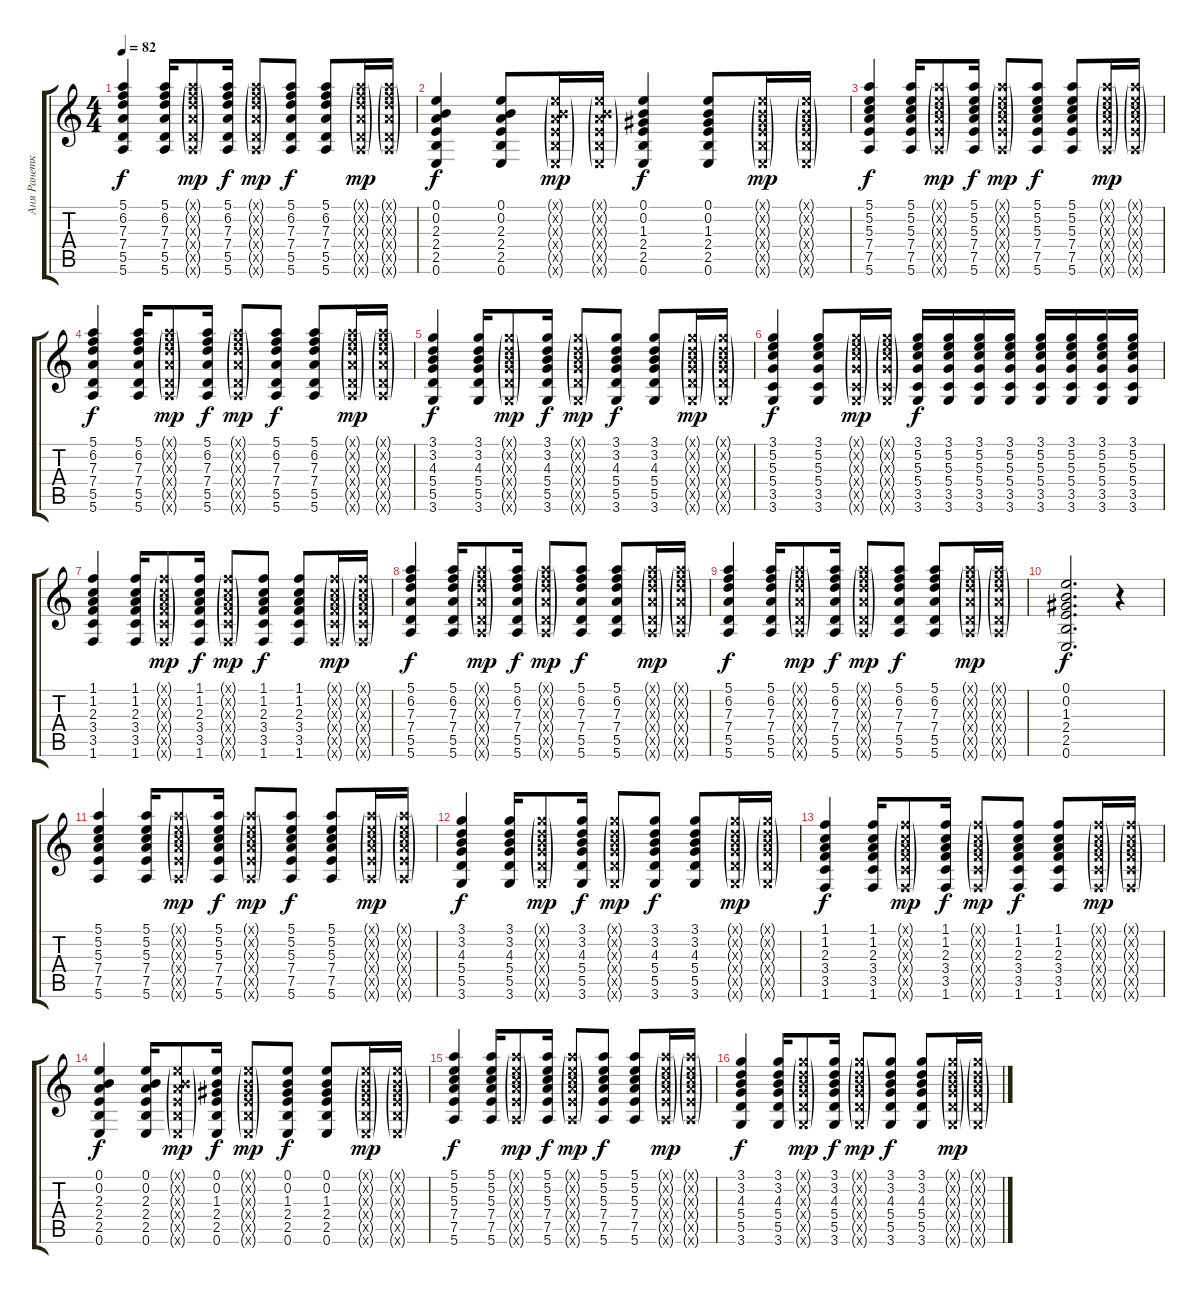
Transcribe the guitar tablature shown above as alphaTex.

\track ("Аня Ранетка" "Аня Ранетк") {instrument electricguitarclean}
\staff {score tabs}
\tuning (E4 B3 G3 D3 A2 E2) {hide}
\ts (4 4)
\tempo 82
\clef g2
\ks c
(5.1 6.2 7.3 7.4 5.5 5.6).4{dy f} (5.1 6.2 7.3 7.4 5.5 5.6).16 (5.1{g x} 6.2{g x} 7.3{g x} 7.4{g x} 5.5{g x} 5.6{g x}).8{dy mp} (5.1 6.2 7.3 7.4 5.5 5.6).16{dy f} (5.1{g x} 6.2{g x} 7.3{g x} 7.4{g x} 5.5{g x} 5.6{g x}).8{dy mp} (5.1 6.2 7.3 7.4 5.5 5.6).8{dy f} (5.1 6.2 7.3 7.4 5.5 5.6).8 (5.1{g x} 6.2{g x} 7.3{g x} 7.4{g x} 5.5{g x} 5.6{g x}).16{dy mp} (5.1{g x} 6.2{g x} 7.3{g x} 7.4{g x} 5.5{g x} 5.6{g x}).16 |
(0.1 0.2 2.3 2.4 2.5 0.6).4{dy f} (0.1 0.2 2.3 2.4 2.5 0.6).8 (0.1{g x} 0.2{g x} 2.3{g x} 2.4{g x} 2.5{g x} 0.6{g x}).16{dy mp} (0.1{g x} 0.2{g x} 2.3{g x} 2.4{g x} 2.5{g x} 0.6{g x}).16 (0.1 0.2 1.3 2.4 2.5 0.6).4{dy f} (0.1 0.2 1.3 2.4 2.5 0.6).8 (0.1{g x} 0.2{g x} 1.3{g x} 2.4{g x} 2.5{g x} 0.6{g x}).16{dy mp} (0.1{g x} 0.2{g x} 1.3{g x} 2.4{g x} 2.5{g x} 0.6{g x}).16 |
(5.1 5.2 5.3 7.4 7.5 5.6).4{dy f} (5.1 5.2 5.3 7.4 7.5 5.6).16 (5.1{g x} 5.2{g x} 5.3{g x} 7.4{g x} 7.5{g x} 5.6{g x}).8{dy mp} (5.1 5.2 5.3 7.4 7.5 5.6).16{dy f} (5.1{g x} 5.2{g x} 5.3{g x} 7.4{g x} 7.5{g x} 5.6{g x}).8{dy mp} (5.1 5.2 5.3 7.4 7.5 5.6).8{dy f} (5.1 5.2 5.3 7.4 7.5 5.6).8 (5.1{g x} 5.2{g x} 5.3{g x} 7.4{g x} 7.5{g x} 5.6{g x}).16{dy mp} (5.1{g x} 5.2{g x} 5.3{g x} 7.4{g x} 7.5{g x} 5.6{g x}).16 |
(5.1 6.2 7.3 7.4 5.5 5.6).4{dy f} (5.1 6.2 7.3 7.4 5.5 5.6).16 (5.1{g x} 6.2{g x} 7.3{g x} 7.4{g x} 5.5{g x} 5.6{g x}).8{dy mp} (5.1 6.2 7.3 7.4 5.5 5.6).16{dy f} (5.1{g x} 6.2{g x} 7.3{g x} 7.4{g x} 5.5{g x} 5.6{g x}).8{dy mp} (5.1 6.2 7.3 7.4 5.5 5.6).8{dy f} (5.1 6.2 7.3 7.4 5.5 5.6).8 (5.1{g x} 6.2{g x} 7.3{g x} 7.4{g x} 5.5{g x} 5.6{g x}).16{dy mp} (5.1{g x} 6.2{g x} 7.3{g x} 7.4{g x} 5.5{g x} 5.6{g x}).16 |
(3.1 3.2 4.3 5.4 5.5 3.6).4{dy f} (3.1 3.2 4.3 5.4 5.5 3.6).16 (3.1{g x} 3.2{g x} 4.3{g x} 5.4{g x} 5.5{g x} 3.6{g x}).8{dy mp} (3.1 3.2 4.3 5.4 5.5 3.6).16{dy f} (3.1{g x} 3.2{g x} 4.3{g x} 5.4{g x} 5.5{g x} 3.6{g x}).8{dy mp} (3.1 3.2 4.3 5.4 5.5 3.6).8{dy f} (3.1 3.2 4.3 5.4 5.5 3.6).8 (3.1{g x} 3.2{g x} 4.3{g x} 5.4{g x} 5.5{g x} 3.6{g x}).16{dy mp} (3.1{g x} 3.2{g x} 4.3{g x} 5.4{g x} 5.5{g x} 3.6{g x}).16 |
(3.1 5.2 5.3 5.4 3.5 3.6).4{dy f} (3.1 5.2 5.3 5.4 3.5 3.6).8 (3.1{g x} 5.2{g x} 5.3{g x} 5.4{g x} 3.5{g x} 3.6{g x}).16{dy mp} (3.1{g x} 5.2{g x} 5.3{g x} 5.4{g x} 3.5{g x} 3.6{g x}).16 (3.1 5.2 5.3 5.4 3.5 3.6).16{dy f} (3.1 5.2 5.3 5.4 3.5 3.6).16 (3.1 5.2 5.3 5.4 3.5 3.6).16 (3.1 5.2 5.3 5.4 3.5 3.6).16 (3.1 5.2 5.3 5.4 3.5 3.6).16 (3.1 5.2 5.3 5.4 3.5 3.6).16 (3.1 5.2 5.3 5.4 3.5 3.6).16 (3.1 5.2 5.3 5.4 3.5 3.6).16 |
(1.1 1.2 2.3 3.4 3.5 1.6).4 (1.1 1.2 2.3 3.4 3.5 1.6).16 (1.1{g x} 1.2{g x} 2.3{g x} 3.4{g x} 3.5{g x} 1.6{g x}).8{dy mp} (1.1 1.2 2.3 3.4 3.5 1.6).16{dy f} (1.1{g x} 1.2{g x} 2.3{g x} 3.4{g x} 3.5{g x} 1.6{g x}).8{dy mp} (1.1 1.2 2.3 3.4 3.5 1.6).8{dy f} (1.1 1.2 2.3 3.4 3.5 1.6).8 (1.1{g x} 1.2{g x} 2.3{g x} 3.4{g x} 3.5{g x} 1.6{g x}).16{dy mp} (1.1{g x} 1.2{g x} 2.3{g x} 3.4{g x} 3.5{g x} 1.6{g x}).16 |
(5.1 6.2 7.3 7.4 5.5 5.6).4{dy f} (5.1 6.2 7.3 7.4 5.5 5.6).16 (5.1{g x} 6.2{g x} 7.3{g x} 7.4{g x} 5.5{g x} 5.6{g x}).8{dy mp} (5.1 6.2 7.3 7.4 5.5 5.6).16{dy f} (5.1{g x} 6.2{g x} 7.3{g x} 7.4{g x} 5.5{g x} 5.6{g x}).8{dy mp} (5.1 6.2 7.3 7.4 5.5 5.6).8{dy f} (5.1 6.2 7.3 7.4 5.5 5.6).8 (5.1{g x} 6.2{g x} 7.3{g x} 7.4{g x} 5.5{g x} 5.6{g x}).16{dy mp} (5.1{g x} 6.2{g x} 7.3{g x} 7.4{g x} 5.5{g x} 5.6{g x}).16 |
(5.1 6.2 7.3 7.4 5.5 5.6).4{dy f} (5.1 6.2 7.3 7.4 5.5 5.6).16 (5.1{g x} 6.2{g x} 7.3{g x} 7.4{g x} 5.5{g x} 5.6{g x}).8{dy mp} (5.1 6.2 7.3 7.4 5.5 5.6).16{dy f} (5.1{g x} 6.2{g x} 7.3{g x} 7.4{g x} 5.5{g x} 5.6{g x}).8{dy mp} (5.1 6.2 7.3 7.4 5.5 5.6).8{dy f} (5.1 6.2 7.3 7.4 5.5 5.6).8 (5.1{g x} 6.2{g x} 7.3{g x} 7.4{g x} 5.5{g x} 5.6{g x}).16{dy mp} (5.1{g x} 6.2{g x} 7.3{g x} 7.4{g x} 5.5{g x} 5.6{g x}).16 |
(0.1 0.2 1.3 2.4 2.5 0.6).2{d dy f} r.4 |
(5.1 5.2 5.3 7.4 7.5 5.6).4 (5.1 5.2 5.3 7.4 7.5 5.6).16 (5.1{g x} 5.2{g x} 5.3{g x} 7.4{g x} 7.5{g x} 5.6{g x}).8{dy mp} (5.1 5.2 5.3 7.4 7.5 5.6).16{dy f} (5.1{g x} 5.2{g x} 5.3{g x} 7.4{g x} 7.5{g x} 5.6{g x}).8{dy mp} (5.1 5.2 5.3 7.4 7.5 5.6).8{dy f} (5.1 5.2 5.3 7.4 7.5 5.6).8 (5.1{g x} 5.2{g x} 5.3{g x} 7.4{g x} 7.5{g x} 5.6{g x}).16{dy mp} (5.1{g x} 5.2{g x} 5.3{g x} 7.4{g x} 7.5{g x} 5.6{g x}).16 |
(3.1 3.2 4.3 5.4 5.5 3.6).4{dy f} (3.1 3.2 4.3 5.4 5.5 3.6).16 (3.1{g x} 3.2{g x} 4.3{g x} 5.4{g x} 5.5{g x} 3.6{g x}).8{dy mp} (3.1 3.2 4.3 5.4 5.5 3.6).16{dy f} (3.1{g x} 3.2{g x} 4.3{g x} 5.4{g x} 5.5{g x} 3.6{g x}).8{dy mp} (3.1 3.2 4.3 5.4 5.5 3.6).8{dy f} (3.1 3.2 4.3 5.4 5.5 3.6).8 (3.1{g x} 3.2{g x} 4.3{g x} 5.4{g x} 5.5{g x} 3.6{g x}).16{dy mp} (3.1{g x} 3.2{g x} 4.3{g x} 5.4{g x} 5.5{g x} 3.6{g x}).16 |
(1.1 1.2 2.3 3.4 3.5 1.6).4{dy f} (1.1 1.2 2.3 3.4 3.5 1.6).16 (1.1{g x} 1.2{g x} 2.3{g x} 3.4{g x} 3.5{g x} 1.6{g x}).8{dy mp} (1.1 1.2 2.3 3.4 3.5 1.6).16{dy f} (1.1{g x} 1.2{g x} 2.3{g x} 3.4{g x} 3.5{g x} 1.6{g x}).8{dy mp} (1.1 1.2 2.3 3.4 3.5 1.6).8{dy f} (1.1 1.2 2.3 3.4 3.5 1.6).8 (1.1{g x} 1.2{g x} 2.3{g x} 3.4{g x} 3.5{g x} 1.6{g x}).16{dy mp} (1.1{g x} 1.2{g x} 2.3{g x} 3.4{g x} 3.5{g x} 1.6{g x}).16 |
(0.1 0.2 2.3 2.4 2.5 0.6).4{dy f} (0.1 0.2 2.3 2.4 2.5 0.6).16 (0.1{g x} 0.2{g x} 2.3{g x} 2.4{g x} 2.5{g x} 0.6{g x}).8{dy mp} (0.1 0.2 1.3 2.4 2.5 0.6).16{dy f} (0.1{g x} 0.2{g x} 1.3{g x} 2.4{g x} 2.5{g x} 0.6{g x}).8{dy mp} (0.1 0.2 1.3 2.4 2.5 0.6).8{dy f} (0.1 0.2 1.3 2.4 2.5 0.6).8 (0.1{g x} 0.2{g x} 1.3{g x} 2.4{g x} 2.5{g x} 0.6{g x}).16{dy mp} (0.1{g x} 0.2{g x} 1.3{g x} 2.4{g x} 2.5{g x} 0.6{g x}).16 |
(5.1 5.2 5.3 7.4 7.5 5.6).4{dy f} (5.1 5.2 5.3 7.4 7.5 5.6).16 (5.1{g x} 5.2{g x} 5.3{g x} 7.4{g x} 7.5{g x} 5.6{g x}).8{dy mp} (5.1 5.2 5.3 7.4 7.5 5.6).16{dy f} (5.1{g x} 5.2{g x} 5.3{g x} 7.4{g x} 7.5{g x} 5.6{g x}).8{dy mp} (5.1 5.2 5.3 7.4 7.5 5.6).8{dy f} (5.1 5.2 5.3 7.4 7.5 5.6).8 (5.1{g x} 5.2{g x} 5.3{g x} 7.4{g x} 7.5{g x} 5.6{g x}).16{dy mp} (5.1{g x} 5.2{g x} 5.3{g x} 7.4{g x} 7.5{g x} 5.6{g x}).16 |
(3.1 3.2 4.3 5.4 5.5 3.6).4{dy f} (3.1 3.2 4.3 5.4 5.5 3.6).16 (3.1{g x} 3.2{g x} 4.3{g x} 5.4{g x} 5.5{g x} 3.6{g x}).8{dy mp} (3.1 3.2 4.3 5.4 5.5 3.6).16{dy f} (3.1{g x} 3.2{g x} 4.3{g x} 5.4{g x} 5.5{g x} 3.6{g x}).8{dy mp} (3.1 3.2 4.3 5.4 5.5 3.6).8{dy f} (3.1 3.2 4.3 5.4 5.5 3.6).8 (3.1{g x} 3.2{g x} 4.3{g x} 5.4{g x} 5.5{g x} 3.6{g x}).16{dy mp} (3.1{g x} 3.2{g x} 4.3{g x} 5.4{g x} 5.5{g x} 3.6{g x}).16
